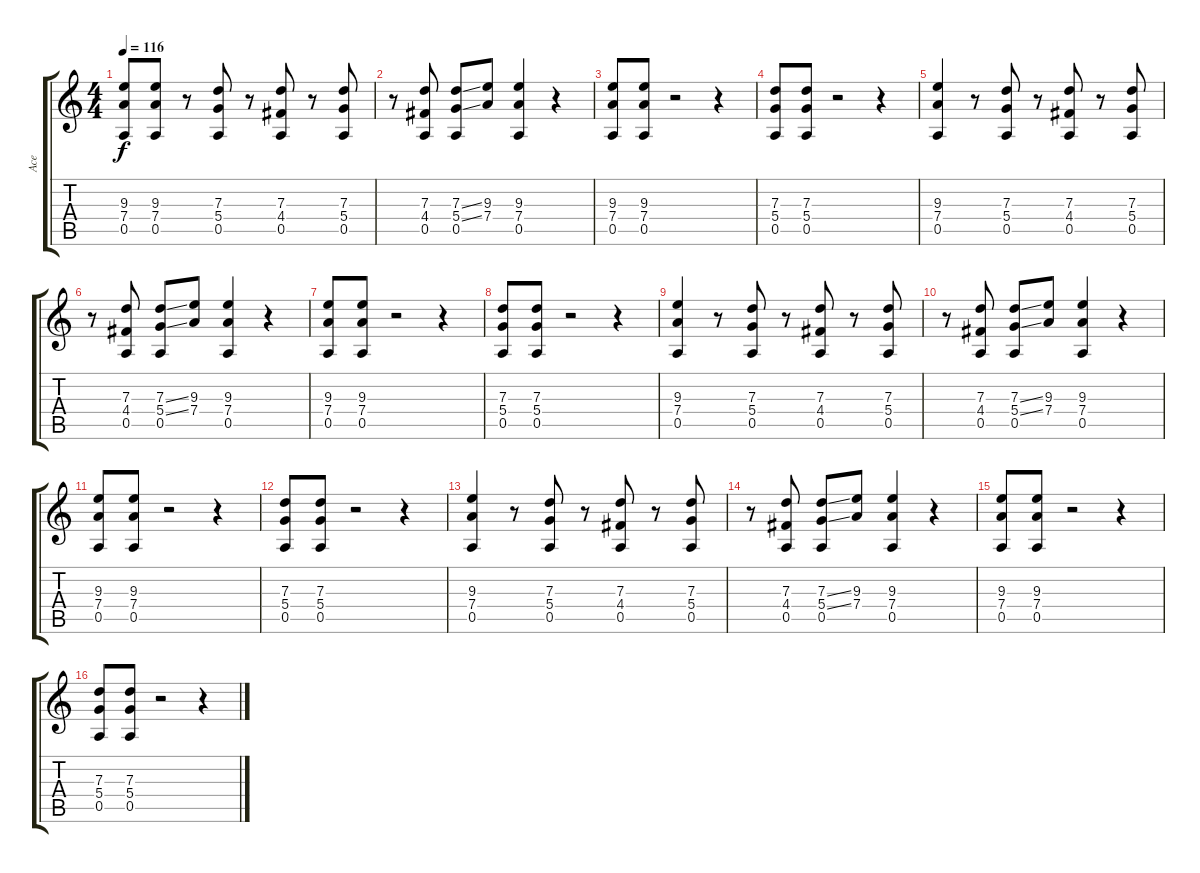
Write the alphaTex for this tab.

\track ("Ace" "Ace") {instrument overdrivenguitar}
\staff {score tabs}
\tuning (E4 B3 G3 D3 A2 E2) {hide}
\ts (4 4)
\tempo 116
\clef g2
\ks c
(9.3 7.4 0.5).8{dy f} (9.3 7.4 0.5).8 r.8 (7.3 5.4 0.5).8 r.8 (7.3 4.4 0.5).8 r.8 (7.3 5.4 0.5).8 |
r.8 (7.3 4.4 0.5).8 (7.3{ss} 5.4{ss} 0.5).8 (9.3 7.4).8 (9.3 7.4 0.5).4 r.4 |
(9.3 7.4 0.5).8 (9.3 7.4 0.5).8 r.2 r.4 |
(7.3 5.4 0.5).8 (7.3 5.4 0.5).8 r.2 r.4 |
(9.3 7.4 0.5).4 r.8 (7.3 5.4 0.5).8 r.8 (7.3 4.4 0.5).8 r.8 (7.3 5.4 0.5).8 |
r.8 (7.3 4.4 0.5).8 (7.3{ss} 5.4{ss} 0.5).8 (9.3 7.4).8 (9.3 7.4 0.5).4 r.4 |
(9.3 7.4 0.5).8 (9.3 7.4 0.5).8 r.2 r.4 |
(7.3 5.4 0.5).8 (7.3 5.4 0.5).8 r.2 r.4 |
(9.3 7.4 0.5).4 r.8 (7.3 5.4 0.5).8 r.8 (7.3 4.4 0.5).8 r.8 (7.3 5.4 0.5).8 |
r.8 (7.3 4.4 0.5).8 (7.3{ss} 5.4{ss} 0.5).8 (9.3 7.4).8 (9.3 7.4 0.5).4 r.4 |
(9.3 7.4 0.5).8 (9.3 7.4 0.5).8 r.2 r.4 |
(7.3 5.4 0.5).8 (7.3 5.4 0.5).8 r.2 r.4 |
(9.3 7.4 0.5).4 r.8 (7.3 5.4 0.5).8 r.8 (7.3 4.4 0.5).8 r.8 (7.3 5.4 0.5).8 |
r.8 (7.3 4.4 0.5).8 (7.3{ss} 5.4{ss} 0.5).8 (9.3 7.4).8 (9.3 7.4 0.5).4 r.4 |
(9.3 7.4 0.5).8 (9.3 7.4 0.5).8 r.2 r.4 |
(7.3 5.4 0.5).8 (7.3 5.4 0.5).8 r.2 r.4
